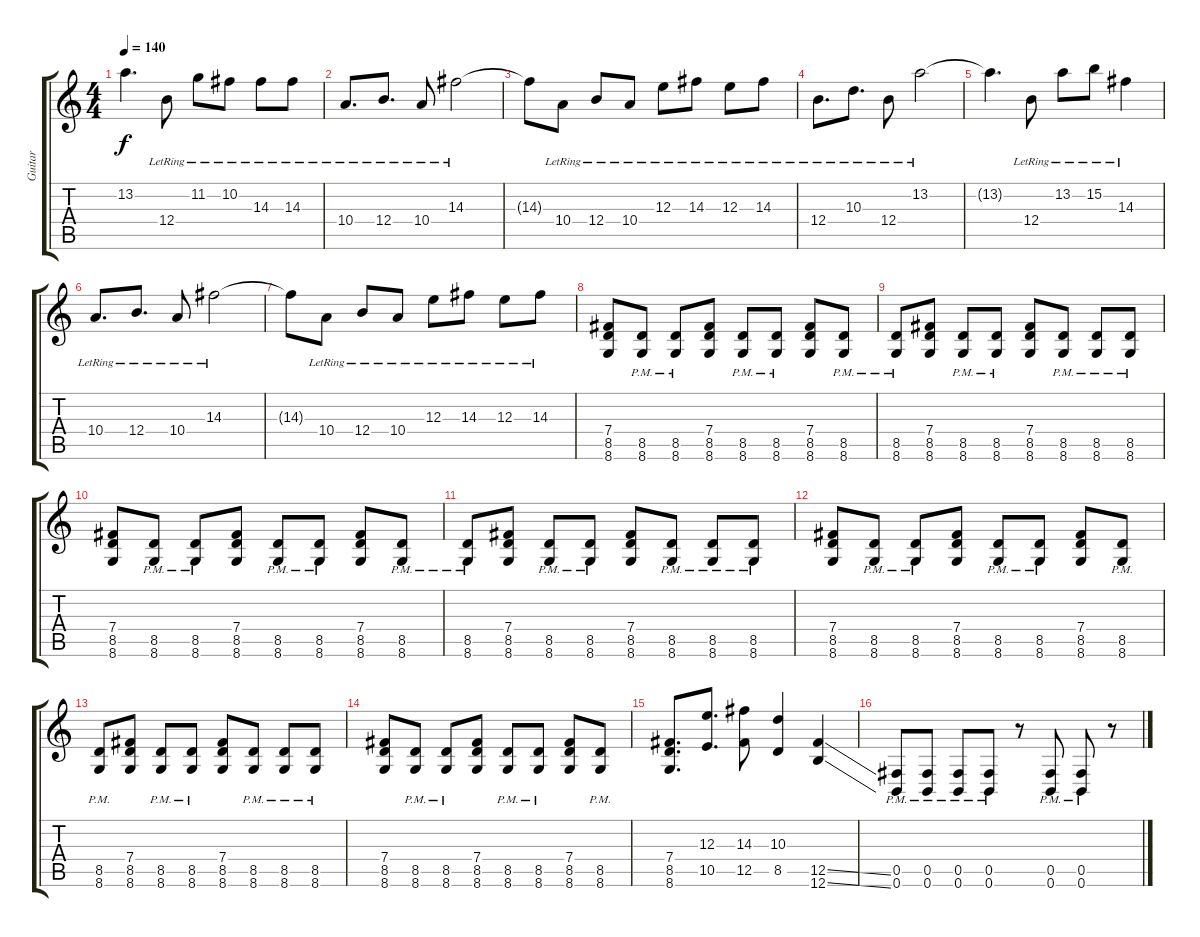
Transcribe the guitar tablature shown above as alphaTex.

\track ("Guitar" "Guitar") {instrument distortionguitar}
\staff {score tabs}
\tuning (Db4 Ab3 E3 B2 Gb2 B1) {hide}
\ts (4 4)
\tempo 140
\clef g2
\ks c
13.2{t}.4{d dy f} 12.4{lr}.8 11.2{lr}.8 10.2{lr}.8 14.3{lr}.8 14.3{lr}.8 |
10.4{lr}.8{d} 12.4{lr}.8{d} 10.4{lr}.8 14.3{lr}.2 |
14.3{t}.8 10.4{lr}.8 12.4{lr}.8 10.4{lr}.8 12.3{lr}.8 14.3{lr}.8 12.3{lr}.8 14.3{lr}.8 |
12.4{lr}.8{d} 10.3{lr}.8{d} 12.4{lr}.8 13.2{lr}.2 |
13.2{t}.4{d} 12.4{lr}.8 13.2{lr}.8 15.2{lr}.8 14.3{lr}.4 |
10.4{lr}.8{d} 12.4{lr}.8{d} 10.4{lr}.8 14.3{lr}.2 |
14.3{t}.8 10.4{lr}.8 12.4{lr}.8 10.4{lr}.8 12.3{lr}.8 14.3{lr}.8 12.3{lr}.8 14.3{lr}.8 |
(7.4 8.5 8.6).8 (8.5{pm} 8.6{pm}).8 (8.5{pm} 8.6{pm}).8 (7.4 8.5 8.6).8 (8.5{pm} 8.6{pm}).8 (8.5{pm} 8.6{pm}).8 (7.4 8.5 8.6).8 (8.5{pm} 8.6{pm}).8 |
(8.5{pm} 8.6{pm}).8 (7.4 8.5 8.6).8 (8.5{pm} 8.6{pm}).8 (8.5{pm} 8.6{pm}).8 (7.4 8.5 8.6).8 (8.5{pm} 8.6{pm}).8 (8.5{pm} 8.6{pm}).8 (8.5{pm} 8.6{pm}).8 |
(7.4 8.5 8.6).8 (8.5{pm} 8.6{pm}).8 (8.5{pm} 8.6{pm}).8 (7.4 8.5 8.6).8 (8.5{pm} 8.6{pm}).8 (8.5{pm} 8.6{pm}).8 (7.4 8.5 8.6).8 (8.5{pm} 8.6{pm}).8 |
(8.5{pm} 8.6{pm}).8 (7.4 8.5 8.6).8 (8.5{pm} 8.6{pm}).8 (8.5{pm} 8.6{pm}).8 (7.4 8.5 8.6).8 (8.5{pm} 8.6{pm}).8 (8.5{pm} 8.6{pm}).8 (8.5{pm} 8.6{pm}).8 |
(7.4 8.5 8.6).8 (8.5{pm} 8.6{pm}).8 (8.5{pm} 8.6{pm}).8 (7.4 8.5 8.6).8 (8.5{pm} 8.6{pm}).8 (8.5{pm} 8.6{pm}).8 (7.4 8.5 8.6).8 (8.5{pm} 8.6{pm}).8 |
(8.5{pm} 8.6{pm}).8 (7.4 8.5 8.6).8 (8.5{pm} 8.6{pm}).8 (8.5{pm} 8.6{pm}).8 (7.4 8.5 8.6).8 (8.5{pm} 8.6{pm}).8 (8.5{pm} 8.6{pm}).8 (8.5{pm} 8.6{pm}).8 |
(7.4 8.5 8.6).8 (8.5{pm} 8.6{pm}).8 (8.5{pm} 8.6{pm}).8 (7.4 8.5 8.6).8 (8.5{pm} 8.6{pm}).8 (8.5{pm} 8.6{pm}).8 (7.4 8.5 8.6).8 (8.5{pm} 8.6{pm}).8 |
(7.4 8.5 8.6).8{d} (12.3 10.5).8{d} (14.3 12.5).8 (10.3 8.5).4 (12.5{ss} 12.6{ss}).4 |
(0.5{pm} 0.6{pm}).8 (0.5{pm} 0.6{pm}).8 (0.5{pm} 0.6{pm}).8 (0.5{pm} 0.6{pm}).8 r.8 (0.5{pm} 0.6{pm}).8 (0.5{pm} 0.6{pm}).8 r.8
